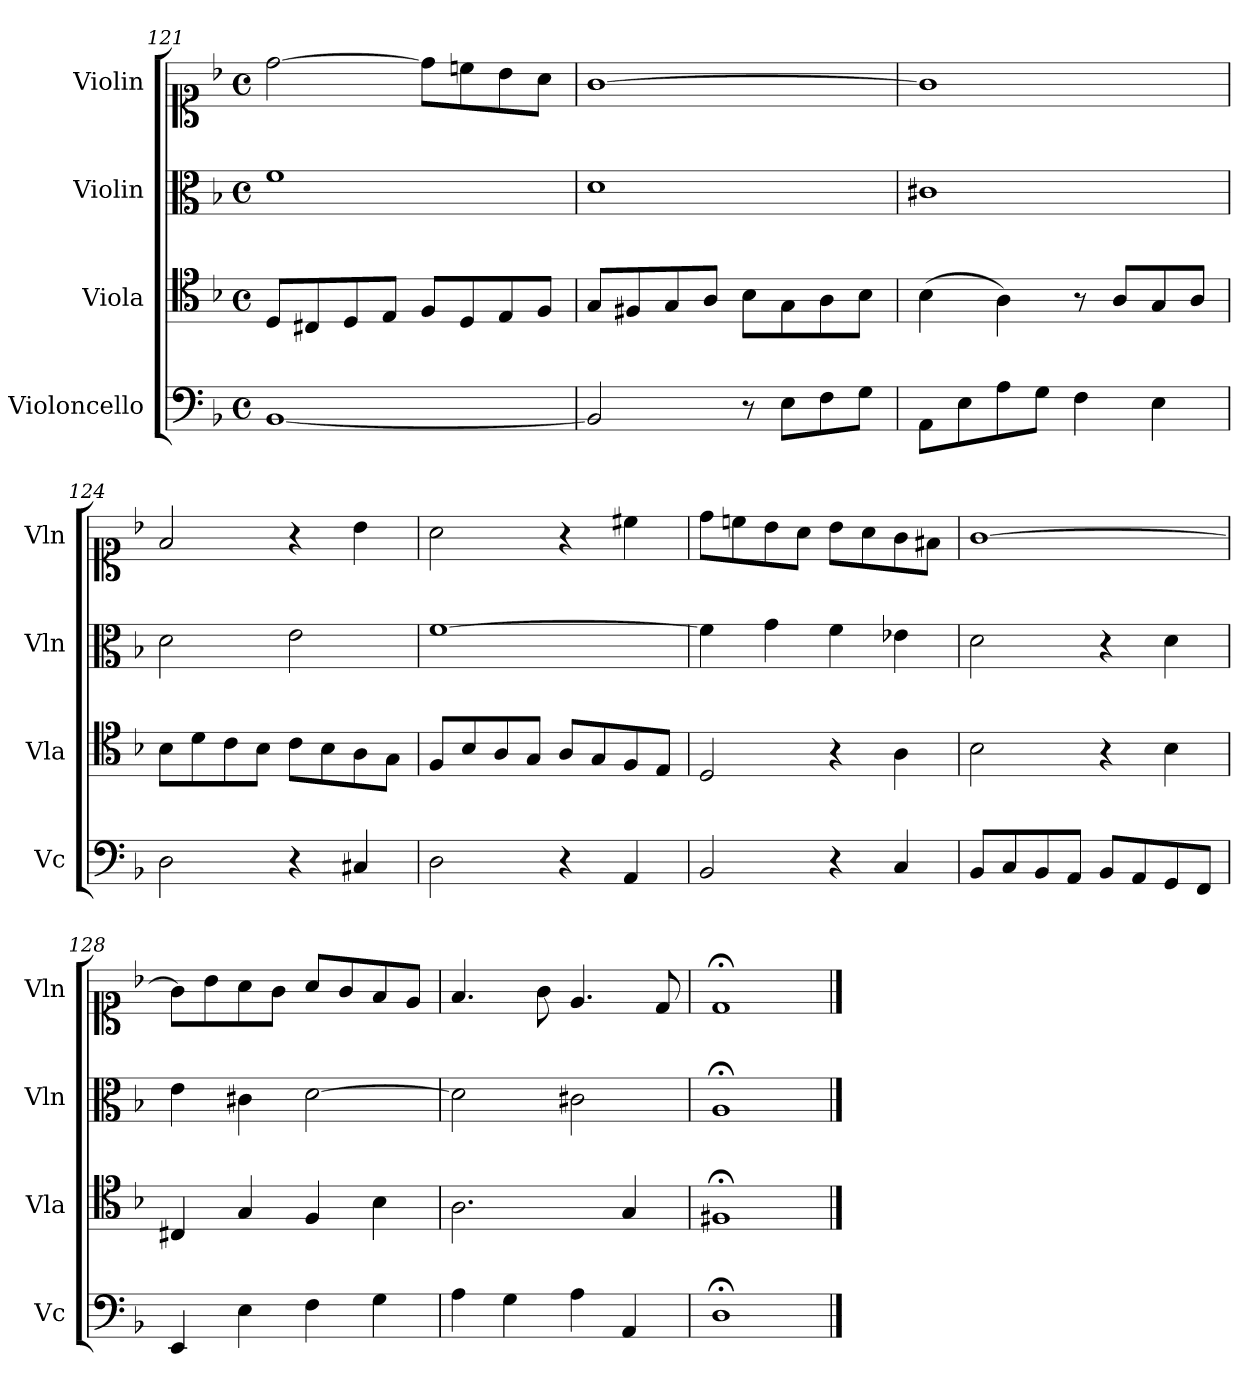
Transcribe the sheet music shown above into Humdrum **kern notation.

**kern	**kern	**kern	**kern
*part4	*part3	*part2	*part1
*staff4	*staff3	*staff2	*staff1
*I"Violoncello	*I"Viola	*I"Violin	*I"Violin
*I'Vc	*I'Vla	*I'Vln	*I'Vln
*clefF4	*clefC4	*clefC3	*clefC1
*k[b-]	*k[b-]	*k[b-]	*k[b-]
*M4/4	*M4/4	*M4/4	*M4/4
*met(c)	*met(c)	*met(c)	*met(c)
=121	=121	=121	=121
[1BB-	8D/L	1f	[2dd\
.	8C#X/	.	.
.	8D/	.	.
.	8E/J	.	.
.	8F/L	.	8dd\L]
.	8D/	.	8ccn\
.	8E/	.	8b-\
.	8F/J	.	8a\J
=122	=122	=122	=122
2BB-/]	8G/L	1d	[1g
.	8F#X/	.	.
.	8G/	.	.
.	8A/J	.	.
8r	8B-\L	.	.
8E\L	8G\	.	.
8F\	8A\	.	.
8G\J	8B-\J	.	.
!!LO:LB:g=z
=123	=123	=123	=123
8AA\L	(4B-\	1c#X	1g]
8E\	.	.	.
8A\	4A\)	.	.
8G\J	.	.	.
4F\	8r	.	.
.	8A/L	.	.
4E\	8G/	.	.
.	8A/J	.	.
=124	=124	=124	=124
2D\	8B-\L	2d\	2f/
.	8d\	.	.
.	8c\	.	.
.	8B-\J	.	.
4r	8c\L	2e\	4r
.	8B-\	.	.
4C#X/	8A\	.	4b-\
.	8G\J	.	.
=125	=125	=125	=125
2D\	8F/L	[1f	2a\
.	8B-/	.	.
.	8A/	.	.
.	8G/J	.	.
4r	8A/L	.	4r
.	8G/	.	.
4AA/	8F/	.	4cc#X\
.	8E/J	.	.
=126	=126	=126	=126
2BB-/	2D/	4f\]	8dd\L
.	.	.	8ccn\
.	.	4g\	8b-\
.	.	.	8a\J
4r	4r	4f\	8b-\L
.	.	.	8a\
4C/	4A\	4e-X\	8g\
.	.	.	8f#X\J
=127	=127	=127	=127
8BB-/L	2B-\	2d\	[1g
8C/	.	.	.
8BB-/	.	.	.
8AA/J	.	.	.
8BB-/L	4r	4r	.
8AA/	.	.	.
8GG/	4B-\	4d\	.
8FF/J	.	.	.
=128	=128	=128	=128
4EE/	4C#X/	4e\	8g\L]
.	.	.	8b-\
*	*	*	*MM135
4E\	4G/	4c#X\	8a\
.	.	.	8g\J
*	*	*	*MM129
4F\	4F/	[2d\	8a/L
.	.	.	8g/
*	*	*	*MM122
4G\	4B-\	.	8f/
.	.	.	8e/J
=129	=129	=129	=129
*	*	*	*MM113
4A\	2.A\	2d\]	4.f/
4G\	.	.	.
.	.	.	8g\
*	*	*	*MM92
4A\	.	2c#X\	4.e/
4AA/	4G/	.	.
*	*	*	*MM45
.	.	.	8d/
=130	=130	=130	=130
*	*	*	*MM70
1D;<	1F#X;<	1A;<	1d;<
==	==	==	==
*-	*-	*-	*-
